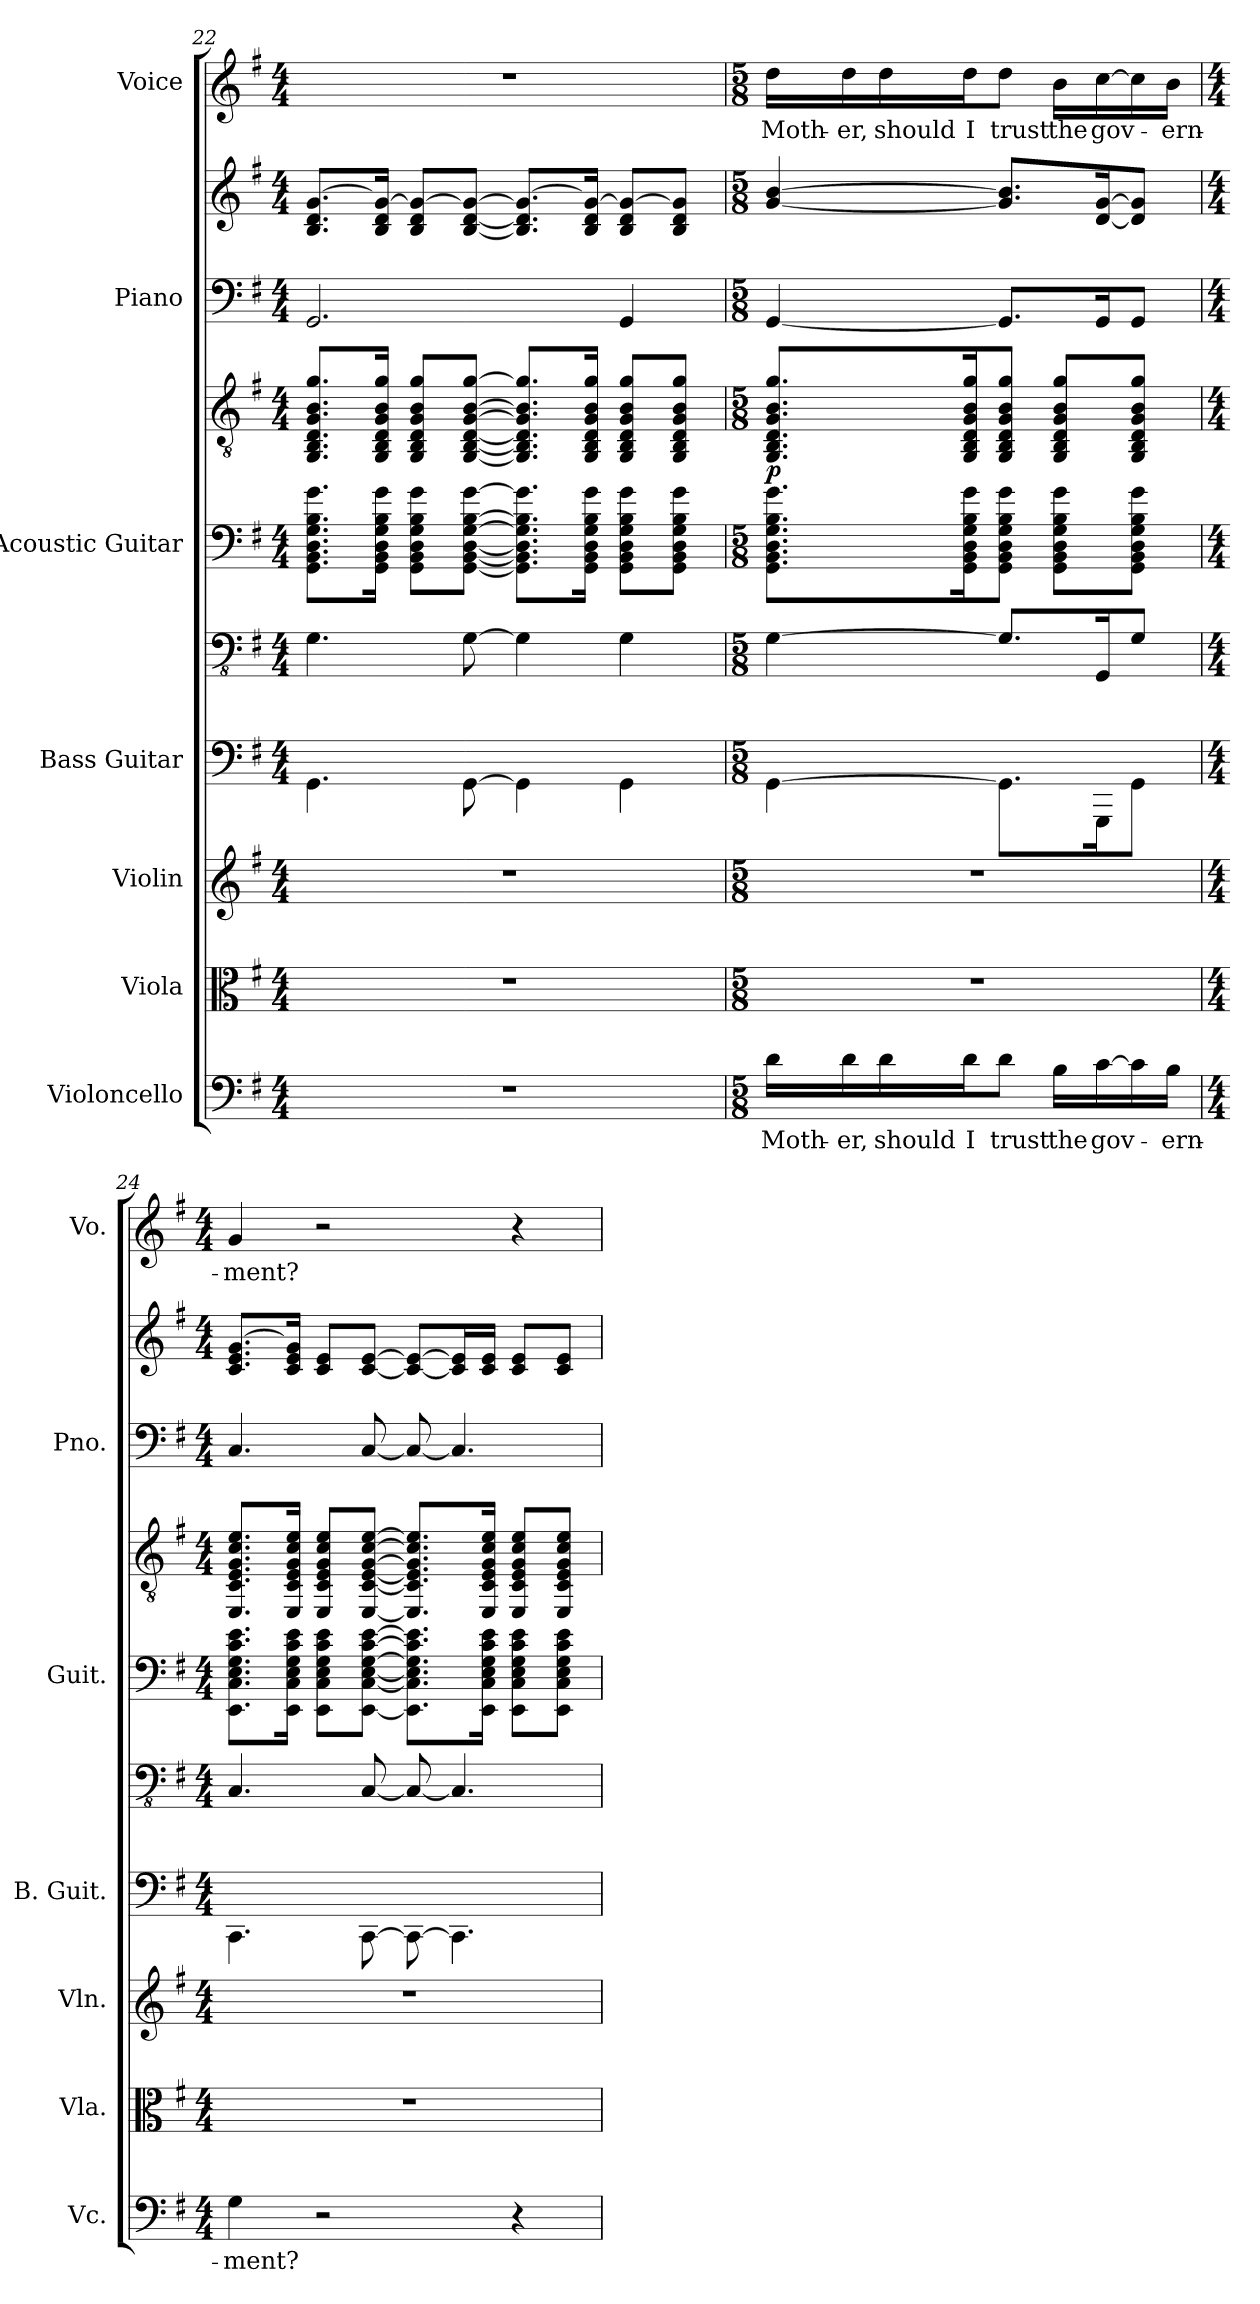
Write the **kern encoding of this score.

**kern	**text	**kern	**kern	**kern	**kern	**kern	**kern	**dynam	**kern	**kern	**kern	**text
*part7	*part7	*part6	*part5	*part4	*part4	*part3	*part3	*part3	*part2	*part2	*part1	*part1
*staff10	*staff10	*staff9	*staff8	*staff7	*staff6	*staff5	*staff4	*staff4/5	*staff3	*staff2	*staff1	*staff1
*I"Violoncello	*	*I"Viola	*I"Violin	*I"Bass Guitar	*	*I"Acoustic Guitar	*	*	*I"Piano	*	*I"Voice	*
*I'Vc.	*	*I'Vla.	*I'Vln.	*I'B. Guit.	*	*I'Guit.	*	*	*I'Pno.	*	*I'Vo.	*
*clefF4	*	*clefC3	*clefG2	*	*clefFv4	*	*clefGv2	*	*clefF4	*clefG2	*clefG2	*
*k[f#]	*	*k[f#]	*k[f#]	*k[f#]	*k[f#]	*k[f#]	*k[f#]	*	*k[f#]	*k[f#]	*k[f#]	*
*M4/4	*	*M4/4	*M4/4	*M4/4	*M4/4	*M4/4	*M4/4	*	*M4/4	*M4/4	*M4/4	*
=22	=22	=22	=22	=22	=22	=22	=22	=22	=22	=22	=22	=22
1r	.	1r	1r	4.GG\	4.GG\	8.GG\ 8.BB\ 8.D\ 8.G\ 8.B\ 8.g\L	8.GG/ 8.BB/ 8.D/ 8.G/ 8.B/ 8.g/L	.	2.GG/	8.B/ 8.d/ [8.g/L	1r	.
.	.	.	.	.	.	16GG\ 16BB\ 16D\ 16G\ 16B\ 16g\Jk	16GG/ 16BB/ 16D/ 16G/ 16B/ 16g/Jk	.	.	16B/ 16d/ 16g/_Jk	.	.
.	.	.	.	.	.	8GG\ 8BB\ 8D\ 8G\ 8B\ 8g\L	8GG/ 8BB/ 8D/ 8G/ 8B/ 8g/L	.	.	8B/ 8d/ 8g/_L	.	.
.	.	.	.	[8GG\	[8GG\	[8GG\ [8BB\ [8D\ [8G\ [8B\ [8g\J	[8GG/ [8BB/ [8D/ [8G/ [8B/ [8g/J	.	.	[8B/ [8d/ 8g/_J	.	.
.	.	.	.	4GG\]	4GG\]	8.GG\] 8.BB\] 8.D\] 8.G\] 8.B\] 8.g\]L	8.GG/] 8.BB/] 8.D/] 8.G/] 8.B/] 8.g/]L	.	.	8.B/] 8.d/] 8.g/_L	.	.
.	.	.	.	.	.	16GG\ 16BB\ 16D\ 16G\ 16B\ 16g\Jk	16GG/ 16BB/ 16D/ 16G/ 16B/ 16g/Jk	.	.	16B/ 16d/ 16g/_Jk	.	.
.	.	.	.	4GG\	4GG\	8GG\ 8BB\ 8D\ 8G\ 8B\ 8g\L	8GG/ 8BB/ 8D/ 8G/ 8B/ 8g/L	.	4GG/	8B/ 8d/ 8g/_L	.	.
.	.	.	.	.	.	8GG\ 8BB\ 8D\ 8G\ 8B\ 8g\J	8GG/ 8BB/ 8D/ 8G/ 8B/ 8g/J	.	.	8B/ 8d/ 8g/]J	.	.
=23	=23	=23	=23	=23	=23	=23	=23	=23	=23	=23	=23	=23
*M5/8	*	*M5/8	*M5/8	*M5/8	*M5/8	*M5/8	*M5/8	*	*M5/8	*M5/8	*M5/8	*
!	!	!	!	!	!	!	!	!LO:DY:b	!	!	!	!
16d\LL	Moth-	8%5r	8%5r	[4GG\	[4GG\	8.GG\ 8.BB\ 8.D\ 8.G\ 8.B\ 8.g\L	8.GG/ 8.BB/ 8.D/ 8.G/ 8.B/ 8.g/L	p	[4GG/	[4g/ [4b/	16dd\LL	Moth-
16d\	-er,	.	.	.	.	.	.	.	.	.	16dd\	-er,
16d\	should	.	.	.	.	.	.	.	.	.	16dd\	should
16d\J	I	.	.	.	.	16GG\ 16BB\ 16D\ 16G\ 16B\ 16g\K	16GG/ 16BB/ 16D/ 16G/ 16B/ 16g/K	.	.	.	16dd\J	I
8d\J	trust	.	.	8.GG\L]	8.GG/L]	8GG\ 8BB\ 8D\ 8G\ 8B\ 8g\J	8GG/ 8BB/ 8D/ 8G/ 8B/ 8g/J	.	8.GG/L]	8.g/] 8.b/]L	8dd\J	trust
16B\LL	the	.	.	.	.	8GG\ 8BB\ 8D\ 8G\ 8B\ 8g\L	8GG/ 8BB/ 8D/ 8G/ 8B/ 8g/L	.	.	.	16b\LL	the
[16c\	gov-	.	.	16GGG\K	16GGG/K	.	.	.	16GG/K	[16d/ [16g/K	[16cc\	gov-
16c\]	.	.	.	8GG\J	8GG/J	8GG\ 8BB\ 8D\ 8G\ 8B\ 8g\J	8GG/ 8BB/ 8D/ 8G/ 8B/ 8g/J	.	8GG/J	8d/] 8g/]J	16cc\]	.
16B\JJ	-ern-	.	.	.	.	.	.	.	.	.	16b\JJ	-ern-
=24	=24	=24	=24	=24	=24	=24	=24	=24	=24	=24	=24	=24
*M4/4	*	*M4/4	*M4/4	*M4/4	*M4/4	*M4/4	*M4/4	*	*M4/4	*M4/4	*M4/4	*
4G\	-ment?	1r	1r	4.CC\	4.CC/	8.EE\ 8.C\ 8.E\ 8.G\ 8.c\ 8.e\L	8.EE/ 8.C/ 8.E/ 8.G/ 8.c/ 8.e/L	.	4.C/	8.c/ 8.e/ [8.g/L	4g/	-ment?
.	.	.	.	.	.	16EE\ 16C\ 16E\ 16G\ 16c\ 16e\Jk	16EE/ 16C/ 16E/ 16G/ 16c/ 16e/Jk	.	.	16c/ 16e/ 16g/]Jk	.	.
2r	.	.	.	.	.	8EE\ 8C\ 8E\ 8G\ 8c\ 8e\L	8EE/ 8C/ 8E/ 8G/ 8c/ 8e/L	.	.	8c/ 8e/L	2r	.
.	.	.	.	[8CC\	[8CC/	[8EE\ [8C\ [8E\ [8G\ [8c\ [8e\J	[8EE/ [8C/ [8E/ [8G/ [8c/ [8e/J	.	[8C/	[8c/ [8e/J	.	.
.	.	.	.	8CC\_	8CC/_	8.EE\] 8.C\] 8.E\] 8.G\] 8.c\] 8.e\]L	8.EE/] 8.C/] 8.E/] 8.G/] 8.c/] 8.e/]L	.	8C/_	8c/_ 8e/_L	.	.
.	.	.	.	4.CC\]	4.CC/]	.	.	.	4.C/]	16c/] 16e/]L	.	.
.	.	.	.	.	.	16EE\ 16C\ 16E\ 16G\ 16c\ 16e\Jk	16EE/ 16C/ 16E/ 16G/ 16c/ 16e/Jk	.	.	16c/ 16e/JJ	.	.
4r	.	.	.	.	.	8EE\ 8C\ 8E\ 8G\ 8c\ 8e\L	8EE/ 8C/ 8E/ 8G/ 8c/ 8e/L	.	.	8c/ 8e/L	4r	.
.	.	.	.	.	.	8EE\ 8C\ 8E\ 8G\ 8c\ 8e\J	8EE/ 8C/ 8E/ 8G/ 8c/ 8e/J	.	.	8c/ 8e/J	.	.
=	=	=	=	=	=	=	=	=	=	=	=	=
*-	*-	*-	*-	*-	*-	*-	*-	*-	*-	*-	*-	*-
